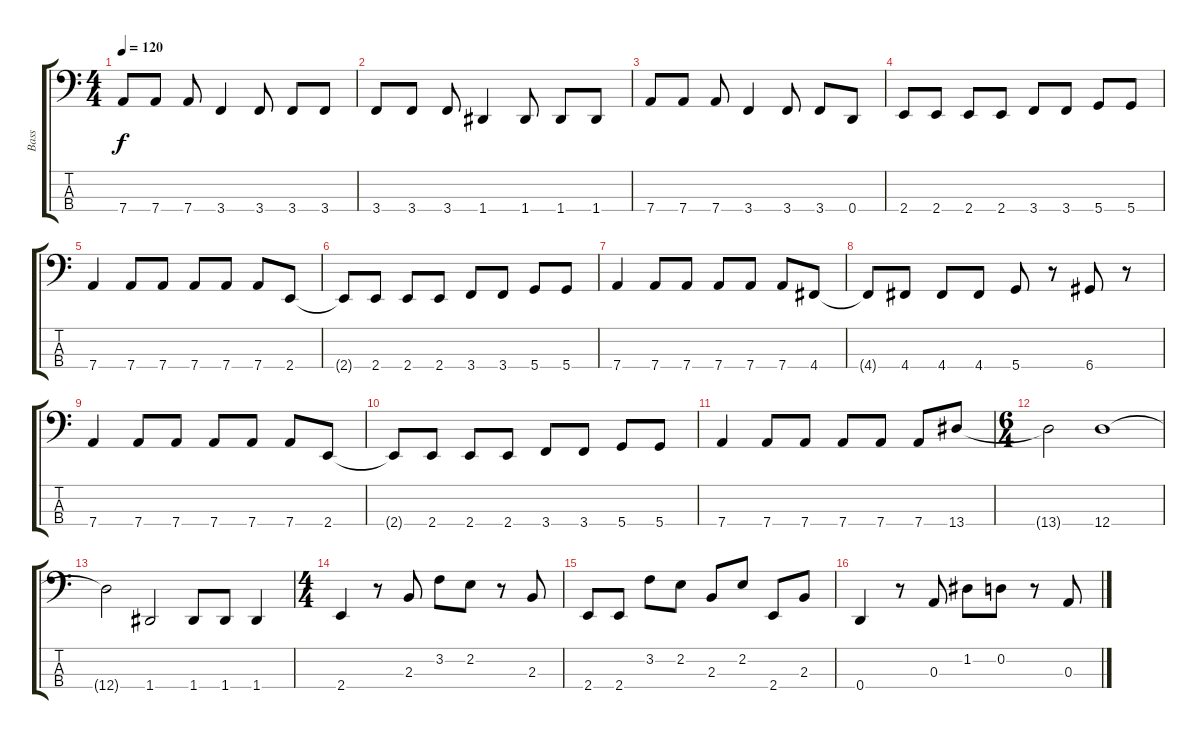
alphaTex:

\track ("Bass" "Bass") {instrument electricbasspick}
\staff {score tabs}
\tuning (G2 D2 A1 D1) {hide}
\ts (4 4)
\tempo 120
\clef f4
\ks c
7.4.8{dy f} 7.4.8 7.4.8 3.4.4 3.4.8 3.4.8 3.4.8 |
3.4.8 3.4.8 3.4.8 1.4.4 1.4.8 1.4.8 1.4.8 |
7.4.8 7.4.8 7.4.8 3.4.4 3.4.8 3.4.8 0.4.8 |
2.4.8 2.4.8 2.4.8 2.4.8 3.4.8 3.4.8 5.4.8 5.4.8 |
7.4.4 7.4.8 7.4.8 7.4.8 7.4.8 7.4.8 2.4.8 |
2.4{t}.8 2.4.8 2.4.8 2.4.8 3.4.8 3.4.8 5.4.8 5.4.8 |
7.4.4 7.4.8 7.4.8 7.4.8 7.4.8 7.4.8 4.4.8 |
4.4{t}.8 4.4.8 4.4.8 4.4.8 5.4.8 r.8 6.4.8 r.8 |
7.4.4 7.4.8 7.4.8 7.4.8 7.4.8 7.4.8 2.4.8 |
2.4{t}.8 2.4.8 2.4.8 2.4.8 3.4.8 3.4.8 5.4.8 5.4.8 |
7.4.4 7.4.8 7.4.8 7.4.8 7.4.8 7.4.8 13.4.8 |
\ts (6 4)
13.4{t}.2 12.4.1 |
12.4{t}.2 1.4.2 1.4.8 1.4.8 1.4.4 |
\ts (4 4)
2.4.4 r.8 2.3.8 3.2.8 2.2.8 r.8 2.3.8 |
2.4.8 2.4.8 3.2.8 2.2.8 2.3.8 2.2.8 2.4.8 2.3.8 |
0.4.4 r.8 0.3.8 1.2.8 0.2.8 r.8 0.3.8
